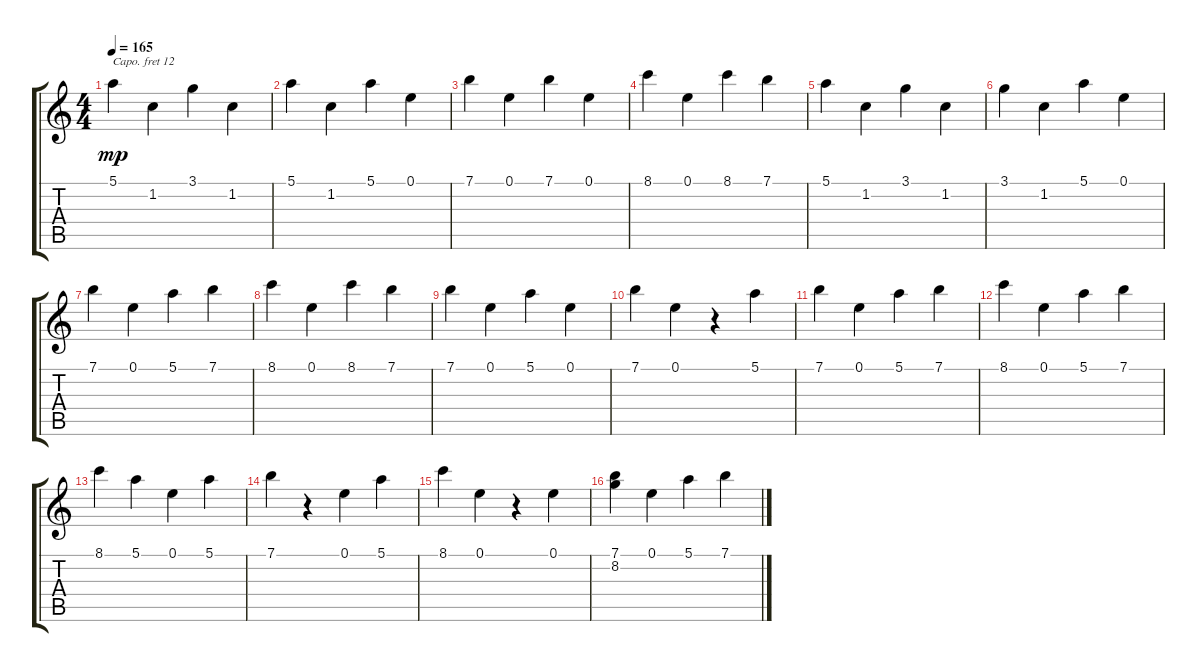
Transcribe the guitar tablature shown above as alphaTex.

\track "" {instrument vibraphone}
\staff {score tabs}
\capo 12
\tuning (E4 B3 G3 D3 A2 E2) {hide}
\ts (4 4)
\tempo 165
\clef g2
\ks c
5.1.4{dy mp} 1.2.4 3.1.4 1.2.4 |
5.1.4 1.2.4 5.1.4 0.1.4 |
7.1.4 0.1.4 7.1.4 0.1.4 |
8.1.4 0.1.4 8.1.4 7.1.4 |
5.1.4 1.2.4 3.1.4 1.2.4 |
3.1.4 1.2.4 5.1.4 0.1.4 |
7.1.4 0.1.4 5.1.4 7.1.4 |
8.1.4 0.1.4 8.1.4 7.1.4 |
7.1.4 0.1.4 5.1.4 0.1.4 |
7.1.4 0.1.4 r.4 5.1.4 |
7.1.4 0.1.4 5.1.4 7.1.4 |
8.1.4 0.1.4 5.1.4 7.1.4 |
8.1.4 5.1.4 0.1.4 5.1.4 |
7.1.4 r.4 0.1.4 5.1.4 |
8.1.4 0.1.4 r.4 0.1.4 |
(7.1 8.2).4 0.1.4 5.1.4 7.1.4
